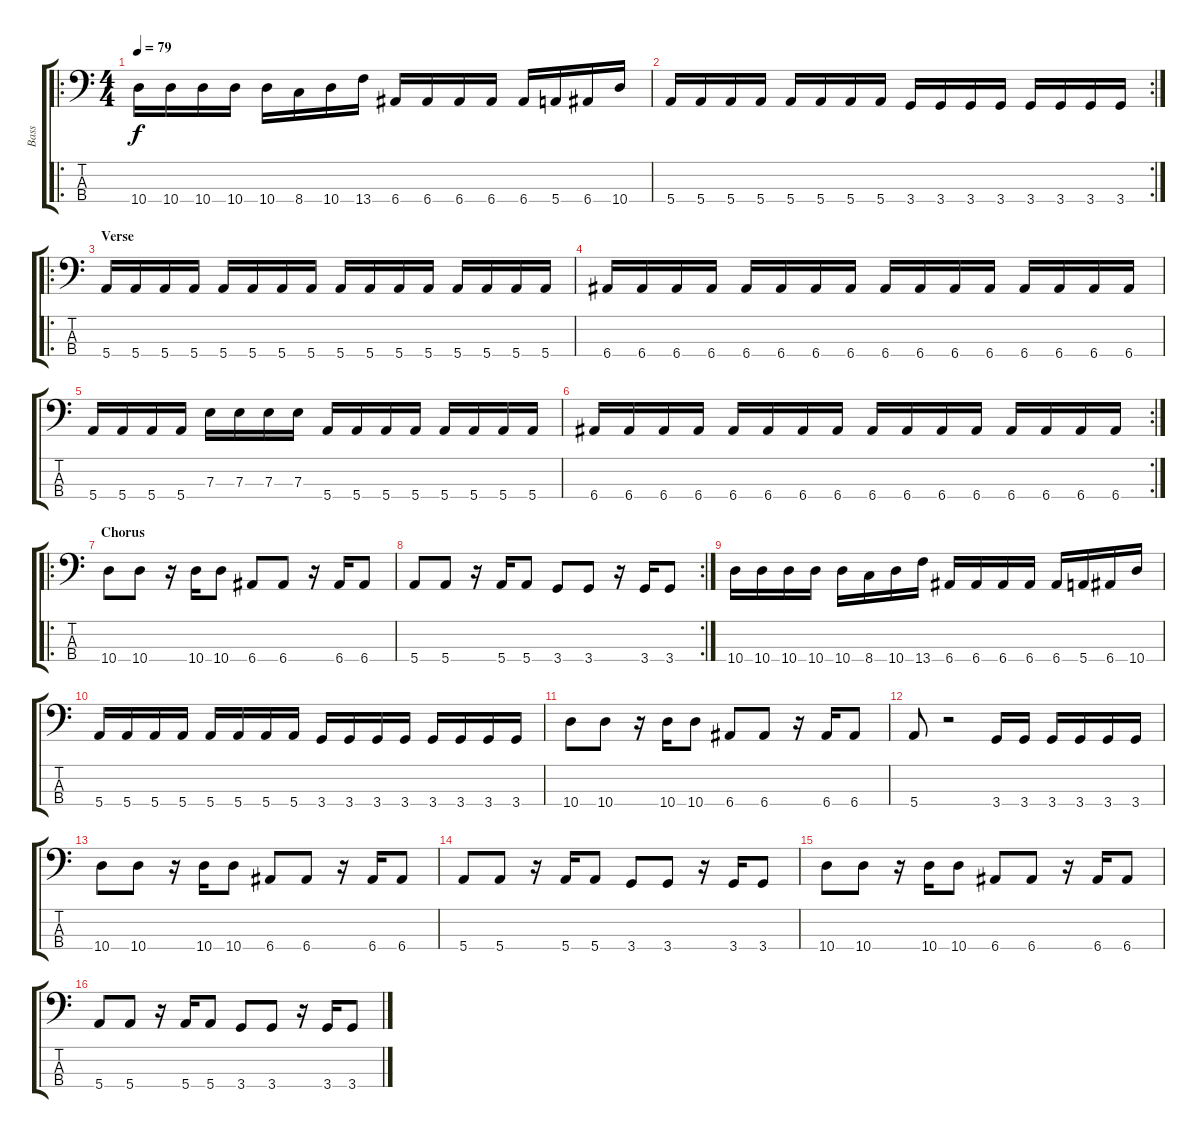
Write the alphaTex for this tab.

\track ("Bass" "Bass") {instrument electricbasspick}
\staff {score tabs}
\tuning (G2 D2 A1 E1) {hide}
\ro
\ts (4 4)
\tempo 79
\clef f4
\ks c
10.4.16{dy f} 10.4.16 10.4.16 10.4.16 10.4.16 8.4.16 10.4.16 13.4.16 6.4.16 6.4.16 6.4.16 6.4.16 6.4.16 5.4.16 6.4.16 10.4.16 |
\rc 2
5.4.16 5.4.16 5.4.16 5.4.16 5.4.16 5.4.16 5.4.16 5.4.16 3.4.16 3.4.16 3.4.16 3.4.16 3.4.16 3.4.16 3.4.16 3.4.16 |
\ro
\section ("" "Verse")
5.4.16 5.4.16 5.4.16 5.4.16 5.4.16 5.4.16 5.4.16 5.4.16 5.4.16 5.4.16 5.4.16 5.4.16 5.4.16 5.4.16 5.4.16 5.4.16 |
6.4.16 6.4.16 6.4.16 6.4.16 6.4.16 6.4.16 6.4.16 6.4.16 6.4.16 6.4.16 6.4.16 6.4.16 6.4.16 6.4.16 6.4.16 6.4.16 |
5.4.16 5.4.16 5.4.16 5.4.16 7.3.16 7.3.16 7.3.16 7.3.16 5.4.16 5.4.16 5.4.16 5.4.16 5.4.16 5.4.16 5.4.16 5.4.16 |
\rc 2
6.4.16 6.4.16 6.4.16 6.4.16 6.4.16 6.4.16 6.4.16 6.4.16 6.4.16 6.4.16 6.4.16 6.4.16 6.4.16 6.4.16 6.4.16 6.4.16 |
\ro
\section ("" "Chorus")
10.4.8 10.4.8 r.16 10.4.16 10.4.8 6.4.8 6.4.8 r.16 6.4.16 6.4.8 |
\rc 2
5.4.8 5.4.8 r.16 5.4.16 5.4.8 3.4.8 3.4.8 r.16 3.4.16 3.4.8 |
10.4.16 10.4.16 10.4.16 10.4.16 10.4.16 8.4.16 10.4.16 13.4.16 6.4.16 6.4.16 6.4.16 6.4.16 6.4.16 5.4.16 6.4.16 10.4.16 |
5.4.16 5.4.16 5.4.16 5.4.16 5.4.16 5.4.16 5.4.16 5.4.16 3.4.16 3.4.16 3.4.16 3.4.16 3.4.16 3.4.16 3.4.16 3.4.16 |
10.4.8 10.4.8 r.16 10.4.16 10.4.8 6.4.8 6.4.8 r.16 6.4.16 6.4.8 |
5.4.8 r.2 3.4.16 3.4.16 3.4.16 3.4.16 3.4.16 3.4.16 |
10.4.8 10.4.8 r.16 10.4.16 10.4.8 6.4.8 6.4.8 r.16 6.4.16 6.4.8 |
5.4.8 5.4.8 r.16 5.4.16 5.4.8 3.4.8 3.4.8 r.16 3.4.16 3.4.8 |
10.4.8 10.4.8 r.16 10.4.16 10.4.8 6.4.8 6.4.8 r.16 6.4.16 6.4.8 |
5.4.8 5.4.8 r.16 5.4.16 5.4.8 3.4.8 3.4.8 r.16 3.4.16 3.4.8
